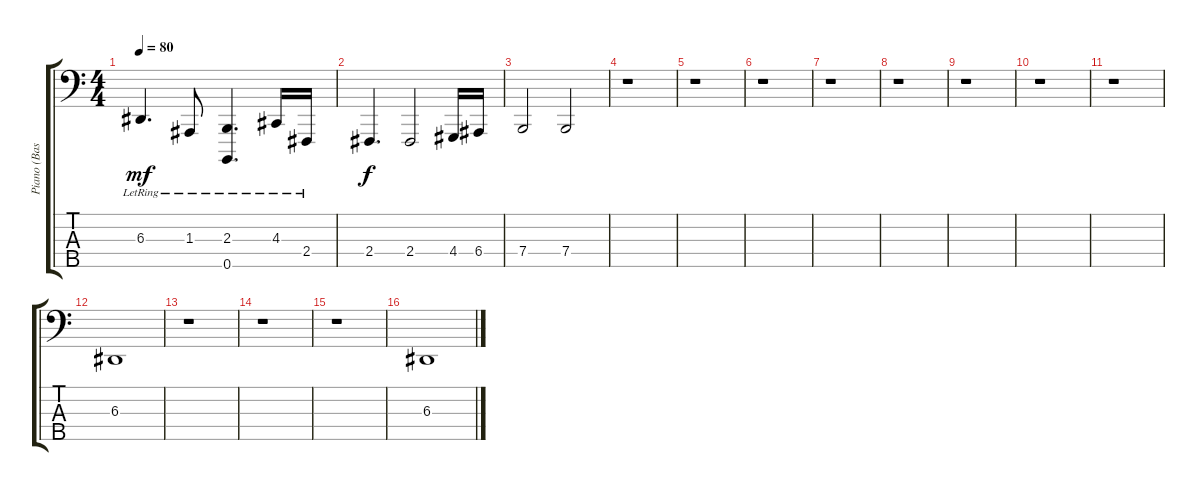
\track ("Piano (Bass Notes)" "Piano (Bas") {instrument acousticgrandpiano}
\staff {score tabs}
\tuning (G2 D2 A1 E1 B0) {hide}
\ts (4 4)
\tempo 80
\clef f4
\ks c
6.3{lr}.4{d dy mf} 1.3{lr}.8 (2.3{lr} 0.5{lr}).4{d} 4.3{lr}.16 2.4{lr}.16 |
2.4.4{d dy f} 2.4.2 4.4.16 6.4.16 |
7.4.2 7.4.2 |
r.1 |
r.1 |
r.1 |
r.1 |
r.1 |
r.1 |
r.1 |
r.1 |
6.3.1 |
r.1 |
r.1 |
r.1 |
6.3.1
